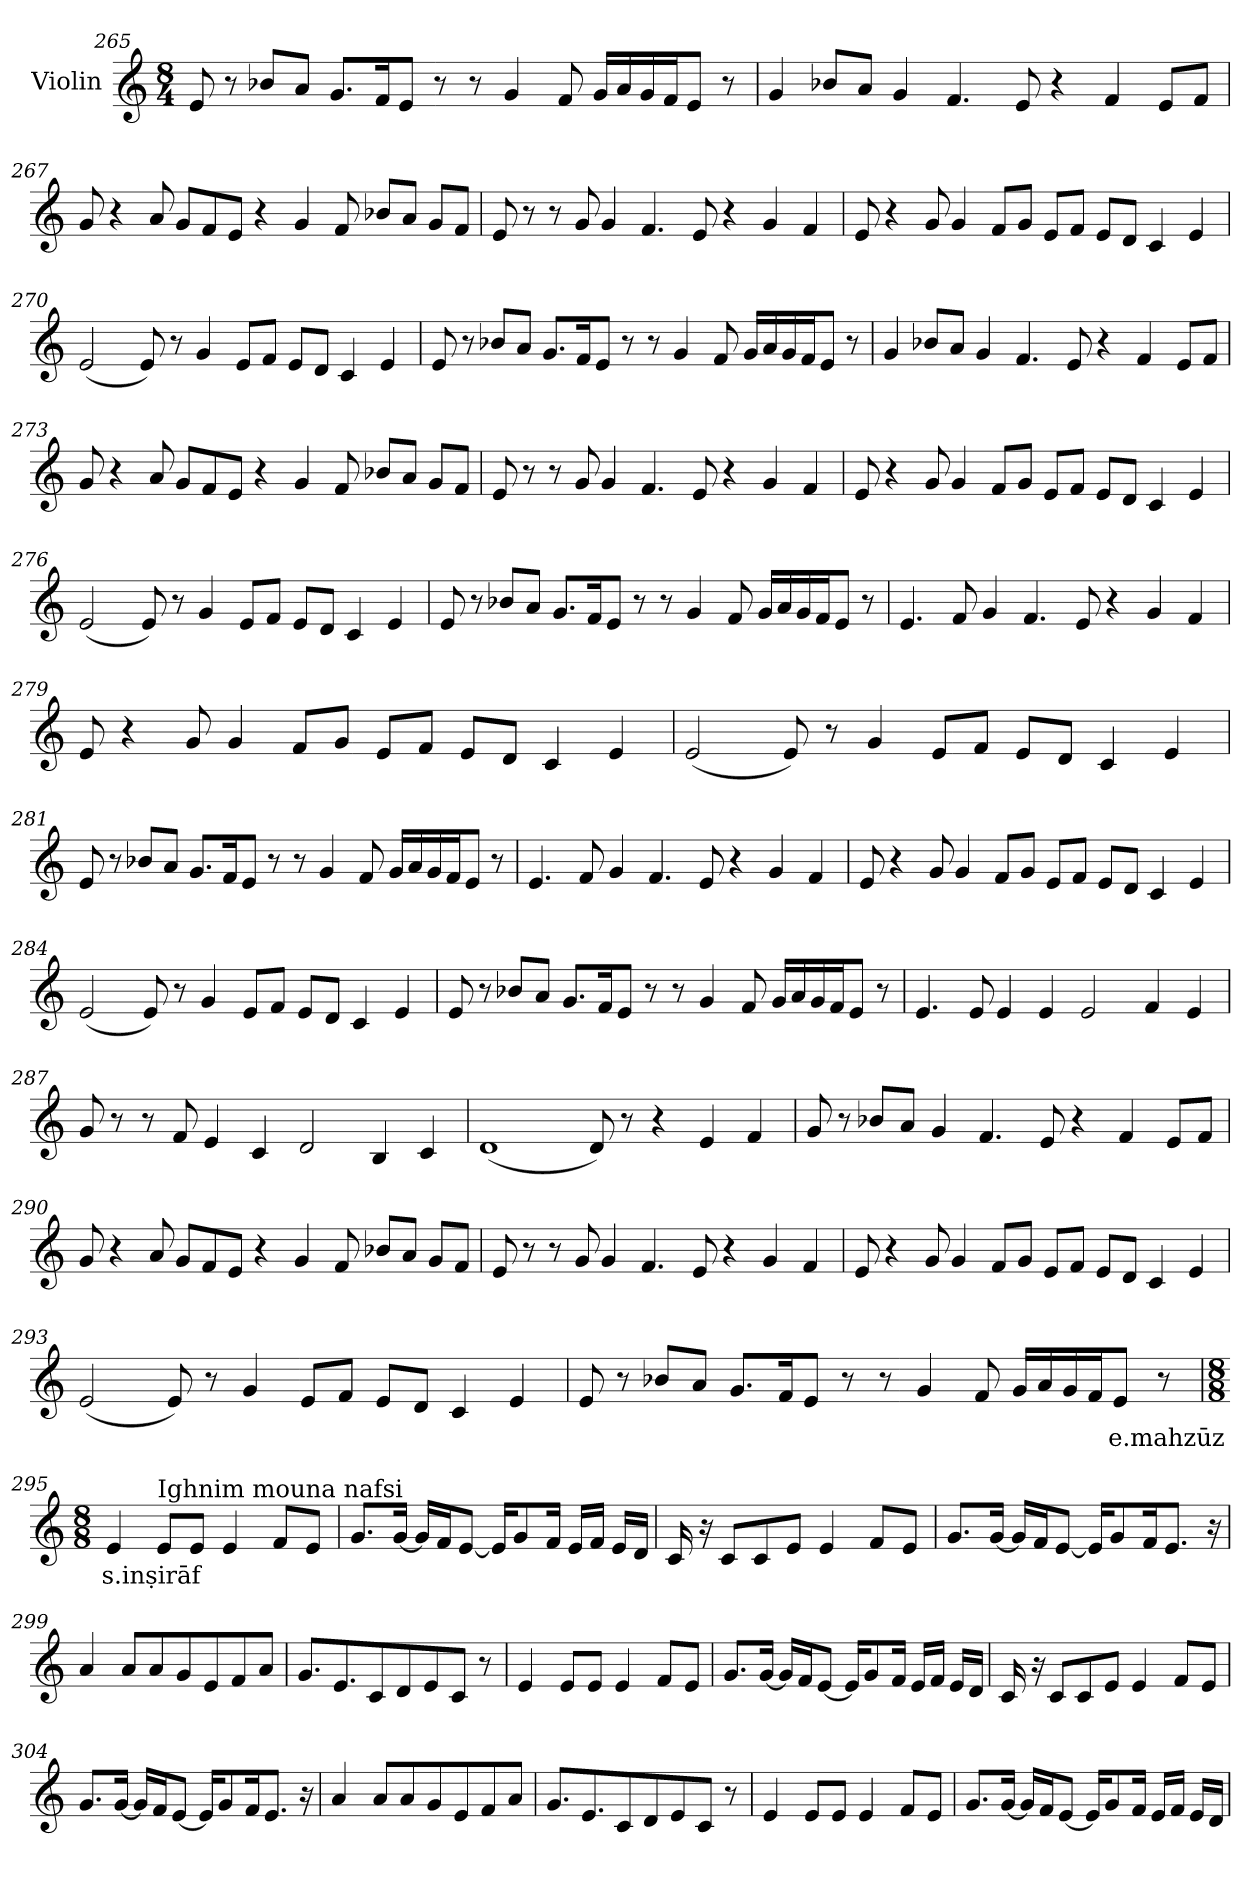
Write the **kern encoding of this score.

**kern	**text
*part1	*part1
*staff1	*staff1
*I"Violin	*
!!LO:LB:g=z
*clefG2	*
*k[]	*
*M8/4	*
=265	=265
8e/	.
8r	.
8b-X/L	.
8a/J	.
8.g/L	.
16f/K	.
8e/J	.
8r	.
8r	.
4g/	.
8f/	.
16g/LL	.
16a/	.
16g/	.
16f/J	.
8e/J	.
8r	.
=266	=266
4g/	.
8b-X/L	.
8a/J	.
4g/	.
4.f/	.
8e/	.
4r	.
4f/	.
8e/L	.
8f/J	.
!!LO:LB:g=z
=267	=267
8g/	.
4r	.
8a/	.
8g/L	.
8f/	.
8e/J	.
4r	.
4g/	.
8f/	.
8b-X/L	.
8a/J	.
8g/L	.
8f/J	.
=268	=268
8e/	.
8r	.
8r	.
8g/	.
4g/	.
4.f/	.
8e/	.
4r	.
4g/	.
4f/	.
!!LO:LB:g=z
=269	=269
8e/	.
4r	.
8g/	.
4g/	.
8f/L	.
8g/J	.
8e/L	.
8f/J	.
8e/L	.
8d/J	.
4c/	.
4e/	.
=270	=270
(<2e/	.
8e/)	.
8r	.
4g/	.
8e/L	.
8f/J	.
8e/L	.
8d/J	.
4c/	.
4e/	.
!!LO:LB:g=z
=271	=271
8e/	.
8r	.
8b-X/L	.
8a/J	.
8.g/L	.
16f/K	.
8e/J	.
8r	.
8r	.
4g/	.
8f/	.
16g/LL	.
16a/	.
16g/	.
16f/J	.
8e/J	.
8r	.
=272	=272
4g/	.
8b-X/L	.
8a/J	.
4g/	.
4.f/	.
8e/	.
4r	.
4f/	.
8e/L	.
8f/J	.
!!LO:PB:g=z
=273	=273
8g/	.
4r	.
8a/	.
8g/L	.
8f/	.
8e/J	.
4r	.
4g/	.
8f/	.
8b-X/L	.
8a/J	.
8g/L	.
8f/J	.
=274	=274
8e/	.
8r	.
8r	.
8g/	.
4g/	.
4.f/	.
8e/	.
4r	.
4g/	.
4f/	.
!!LO:LB:g=z
=275	=275
8e/	.
4r	.
8g/	.
4g/	.
8f/L	.
8g/J	.
8e/L	.
8f/J	.
8e/L	.
8d/J	.
4c/	.
4e/	.
=276	=276
(<2e/	.
8e/)	.
8r	.
4g/	.
8e/L	.
8f/J	.
8e/L	.
8d/J	.
4c/	.
4e/	.
!!LO:LB:g=z
=277	=277
8e/	.
8r	.
8b-X/L	.
8a/J	.
8.g/L	.
16f/K	.
8e/J	.
8r	.
8r	.
4g/	.
8f/	.
16g/LL	.
16a/	.
16g/	.
16f/J	.
8e/J	.
8r	.
=278	=278
4.e/	.
8f/	.
4g/	.
4.f/	.
8e/	.
4r	.
4g/	.
4f/	.
!!LO:LB:g=z
=279	=279
8e/	.
4r	.
8g/	.
4g/	.
8f/L	.
8g/J	.
8e/L	.
8f/J	.
8e/L	.
8d/J	.
4c/	.
4e/	.
=280	=280
(<2e/	.
8e/)	.
8r	.
4g/	.
8e/L	.
8f/J	.
8e/L	.
8d/J	.
4c/	.
4e/	.
!!LO:LB:g=z
=281	=281
8e/	.
8r	.
8b-X/L	.
8a/J	.
8.g/L	.
16f/K	.
8e/J	.
8r	.
8r	.
4g/	.
8f/	.
16g/LL	.
16a/	.
16g/	.
16f/J	.
8e/J	.
8r	.
=282	=282
4.e/	.
8f/	.
4g/	.
4.f/	.
8e/	.
4r	.
4g/	.
4f/	.
!!LO:LB:g=z
=283	=283
8e/	.
4r	.
8g/	.
4g/	.
8f/L	.
8g/J	.
8e/L	.
8f/J	.
8e/L	.
8d/J	.
4c/	.
4e/	.
=284	=284
(<2e/	.
8e/)	.
8r	.
4g/	.
8e/L	.
8f/J	.
8e/L	.
8d/J	.
4c/	.
4e/	.
!!LO:LB:g=z
=285	=285
8e/	.
8r	.
8b-X/L	.
8a/J	.
8.g/L	.
16f/K	.
8e/J	.
8r	.
8r	.
4g/	.
8f/	.
16g/LL	.
16a/	.
16g/	.
16f/J	.
8e/J	.
8r	.
=286	=286
4.e/	.
8e/	.
4e/	.
4e/	.
2e/	.
4f/	.
4e/	.
!!LO:LB:g=z
=287	=287
8g/	.
8r	.
8r	.
8f/	.
4e/	.
4c/	.
2d/	.
4B/	.
4c/	.
=288	=288
(<1d	.
8d/)	.
8r	.
4r	.
4e/	.
4f/	.
=289	=289
8g/	.
8r	.
8b-X/L	.
8a/J	.
4g/	.
4.f/	.
8e/	.
4r	.
4f/	.
8e/L	.
8f/J	.
!!LO:PB:g=z
=290	=290
8g/	.
4r	.
8a/	.
8g/L	.
8f/	.
8e/J	.
4r	.
4g/	.
8f/	.
8b-X/L	.
8a/J	.
8g/L	.
8f/J	.
=291	=291
8e/	.
8r	.
8r	.
8g/	.
4g/	.
4.f/	.
8e/	.
4r	.
4g/	.
4f/	.
!!LO:LB:g=z
=292	=292
8e/	.
4r	.
8g/	.
4g/	.
8f/L	.
8g/J	.
8e/L	.
8f/J	.
8e/L	.
8d/J	.
4c/	.
4e/	.
=293	=293
(<2e/	.
8e/)	.
8r	.
4g/	.
8e/L	.
8f/J	.
8e/L	.
8d/J	.
4c/	.
4e/	.
!!LO:LB:g=z
=294	=294
8e/	.
8r	.
8b-X/L	.
8a/J	.
8.g/L	.
16f/K	.
8e/J	.
8r	.
8r	.
4g/	.
8f/	.
16g/LL	.
16a/	.
16g/	.
16f/J	.
!	!LO:LY:b
8e/J	e.mahzūz
8r	.
=295	=295
*M8/8	*
*MM60	*
!	!LO:LY:b
4e/	s.inṣirāf
!LO:TX:a:t=Ighnim mouna nafsi	!
8e/L	.
8e/J	.
4e/	.
8f/L	.
8e/J	.
=296	=296
8.g/L	.
[16g/Jk	.
16g/LL]	.
16f/J	.
[8e/J	.
16e/KL]	.
8g/	.
16f/Jk	.
16e/LL	.
16f/JJ	.
16e/LL	.
16d/JJ	.
!!LO:LB:g=z
=297	=297
16c/	.
16r	.
8c/L	.
8c/	.
8e/J	.
4e/	.
8f/L	.
8e/J	.
!!LO:LB:g=z
=298	=298
8.g/L	.
[16g/Jk	.
16g/LL]	.
16f/J	.
[8e/J	.
16e/KL]	.
8g/	.
16f/K	.
8.e/J	.
16r	.
=299	=299
4a/	.
8a/L	.
8a/	.
8g/	.
8e/	.
8f/	.
8a/J	.
=300	=300
8.g/L	.
8.e/	.
8c/	.
8d/	.
8e/	.
8c/J	.
8r	.
=301	=301
4e/	.
8e/L	.
8e/J	.
4e/	.
8f/L	.
8e/J	.
!!LO:LB:g=z
=302	=302
8.g/L	.
[16g/Jk	.
16g/LL]	.
16f/J	.
[8e/J	.
16e/KL]	.
8g/	.
16f/Jk	.
16e/LL	.
16f/JJ	.
16e/LL	.
16d/JJ	.
=303	=303
16c/	.
16r	.
8c/L	.
8c/	.
8e/J	.
4e/	.
8f/L	.
8e/J	.
!!LO:LB:g=z
=304	=304
8.g/L	.
[16g/Jk	.
16g/LL]	.
16f/J	.
[8e/J	.
16e/KL]	.
8g/	.
16f/K	.
8.e/J	.
16r	.
=305	=305
4a/	.
8a/L	.
8a/	.
8g/	.
8e/	.
8f/	.
8a/J	.
=306	=306
8.g/L	.
8.e/	.
8c/	.
8d/	.
8e/	.
8c/J	.
8r	.
=307	=307
4e/	.
8e/L	.
8e/J	.
4e/	.
8f/L	.
8e/J	.
!!LO:LB:g=z
=308	=308
8.g/L	.
[16g/Jk	.
16g/LL]	.
16f/J	.
[8e/J	.
16e/KL]	.
8g/	.
16f/Jk	.
16e/LL	.
16f/JJ	.
16e/LL	.
16d/JJ	.
=	=
*-	*-
